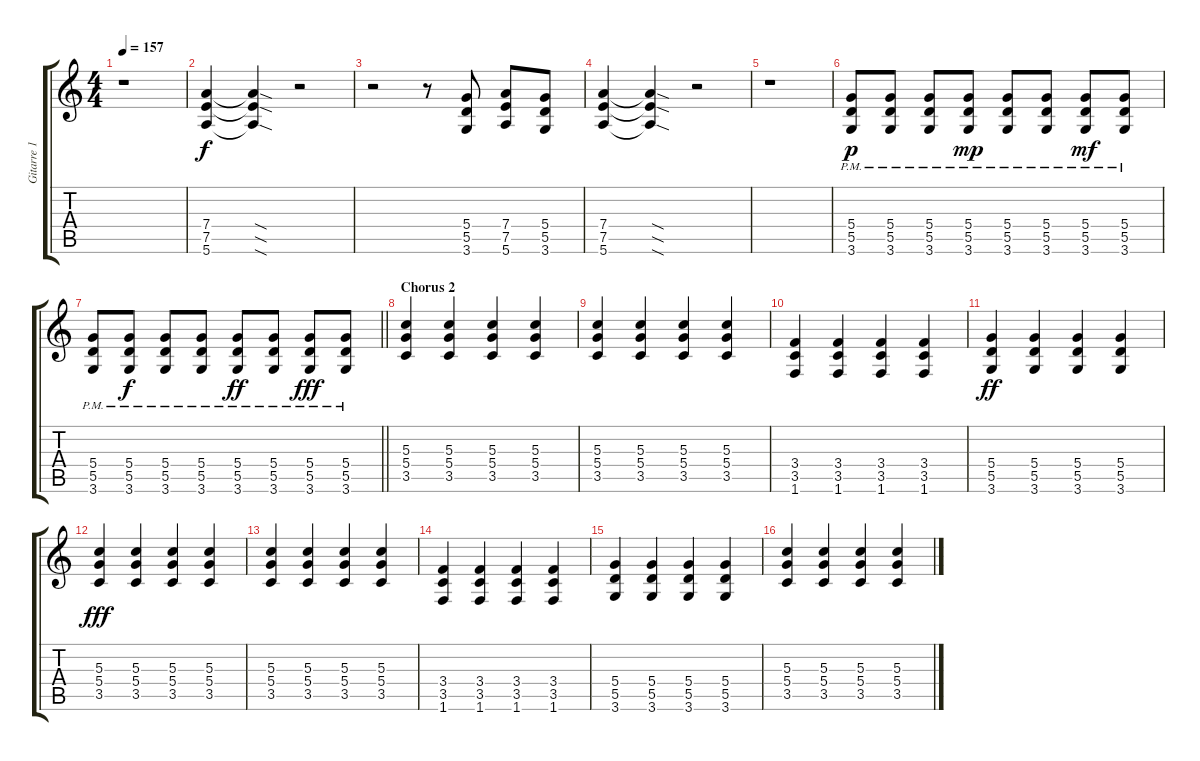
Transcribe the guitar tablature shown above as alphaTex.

\track ("Gitarre 1" "Gitarre 1") {instrument overdrivenguitar}
\staff {score tabs}
\tuning (E4 B3 G3 D3 A2 E2) {hide}
\ts (4 4)
\tempo 157
\clef g2
\ks c
r.1{dy f} |
(7.4 7.5 5.6).4 (7.4{sod t} 7.5{sod t} 5.6{sod t}).4 r.2 |
r.2 r.8 (5.4 5.5 3.6).8 (7.4 7.5 5.6).8 (5.4 5.5 3.6).8 |
(7.4 7.5 5.6).4 (7.4{sod t} 7.5{sod t} 5.6{sod t}).4 r.2 |
r.1 |
(5.4{pm} 5.5{pm} 3.6{pm}).8{dy p} (5.4{pm} 5.5{pm} 3.6{pm}).8 (5.4{pm} 5.5{pm} 3.6{pm}).8 (5.4{pm} 5.5{pm} 3.6{pm}).8{dy mp} (5.4{pm} 5.5{pm} 3.6{pm}).8 (5.4{pm} 5.5{pm} 3.6{pm}).8 (5.4{pm} 5.5{pm} 3.6{pm}).8{dy mf} (5.4{pm} 5.5{pm} 3.6{pm}).8 |
\barLineRight lightlight
(5.4{pm} 5.5{pm} 3.6{pm}).8 (5.4{pm} 5.5{pm} 3.6{pm}).8{dy f} (5.4{pm} 5.5{pm} 3.6{pm}).8 (5.4{pm} 5.5{pm} 3.6{pm}).8 (5.4{pm} 5.5{pm} 3.6{pm}).8{dy ff} (5.4{pm} 5.5{pm} 3.6{pm}).8 (5.4{pm} 5.5{pm} 3.6{pm}).8{dy fff} (5.4{pm} 5.5{pm} 3.6{pm}).8 |
\section ("" "Chorus 2")
(5.3 5.4 3.5).4 (5.3 5.4 3.5).4 (5.3 5.4 3.5).4 (5.3 5.4 3.5).4 |
(5.3 5.4 3.5).4 (5.3 5.4 3.5).4 (5.3 5.4 3.5).4 (5.3 5.4 3.5).4 |
(3.4 3.5 1.6).4 (3.4 3.5 1.6).4 (3.4 3.5 1.6).4 (3.4 3.5 1.6).4 |
(5.4 5.5 3.6).4{dy ff} (5.4 5.5 3.6).4 (5.4 5.5 3.6).4 (5.4 5.5 3.6).4 |
(5.3 5.4 3.5).4{dy fff} (5.3 5.4 3.5).4 (5.3 5.4 3.5).4 (5.3 5.4 3.5).4 |
(5.3 5.4 3.5).4 (5.3 5.4 3.5).4 (5.3 5.4 3.5).4 (5.3 5.4 3.5).4 |
(3.4 3.5 1.6).4 (3.4 3.5 1.6).4 (3.4 3.5 1.6).4 (3.4 3.5 1.6).4 |
(5.4 5.5 3.6).4 (5.4 5.5 3.6).4 (5.4 5.5 3.6).4 (5.4 5.5 3.6).4 |
(5.3 5.4 3.5).4 (5.3 5.4 3.5).4 (5.3 5.4 3.5).4 (5.3 5.4 3.5).4
